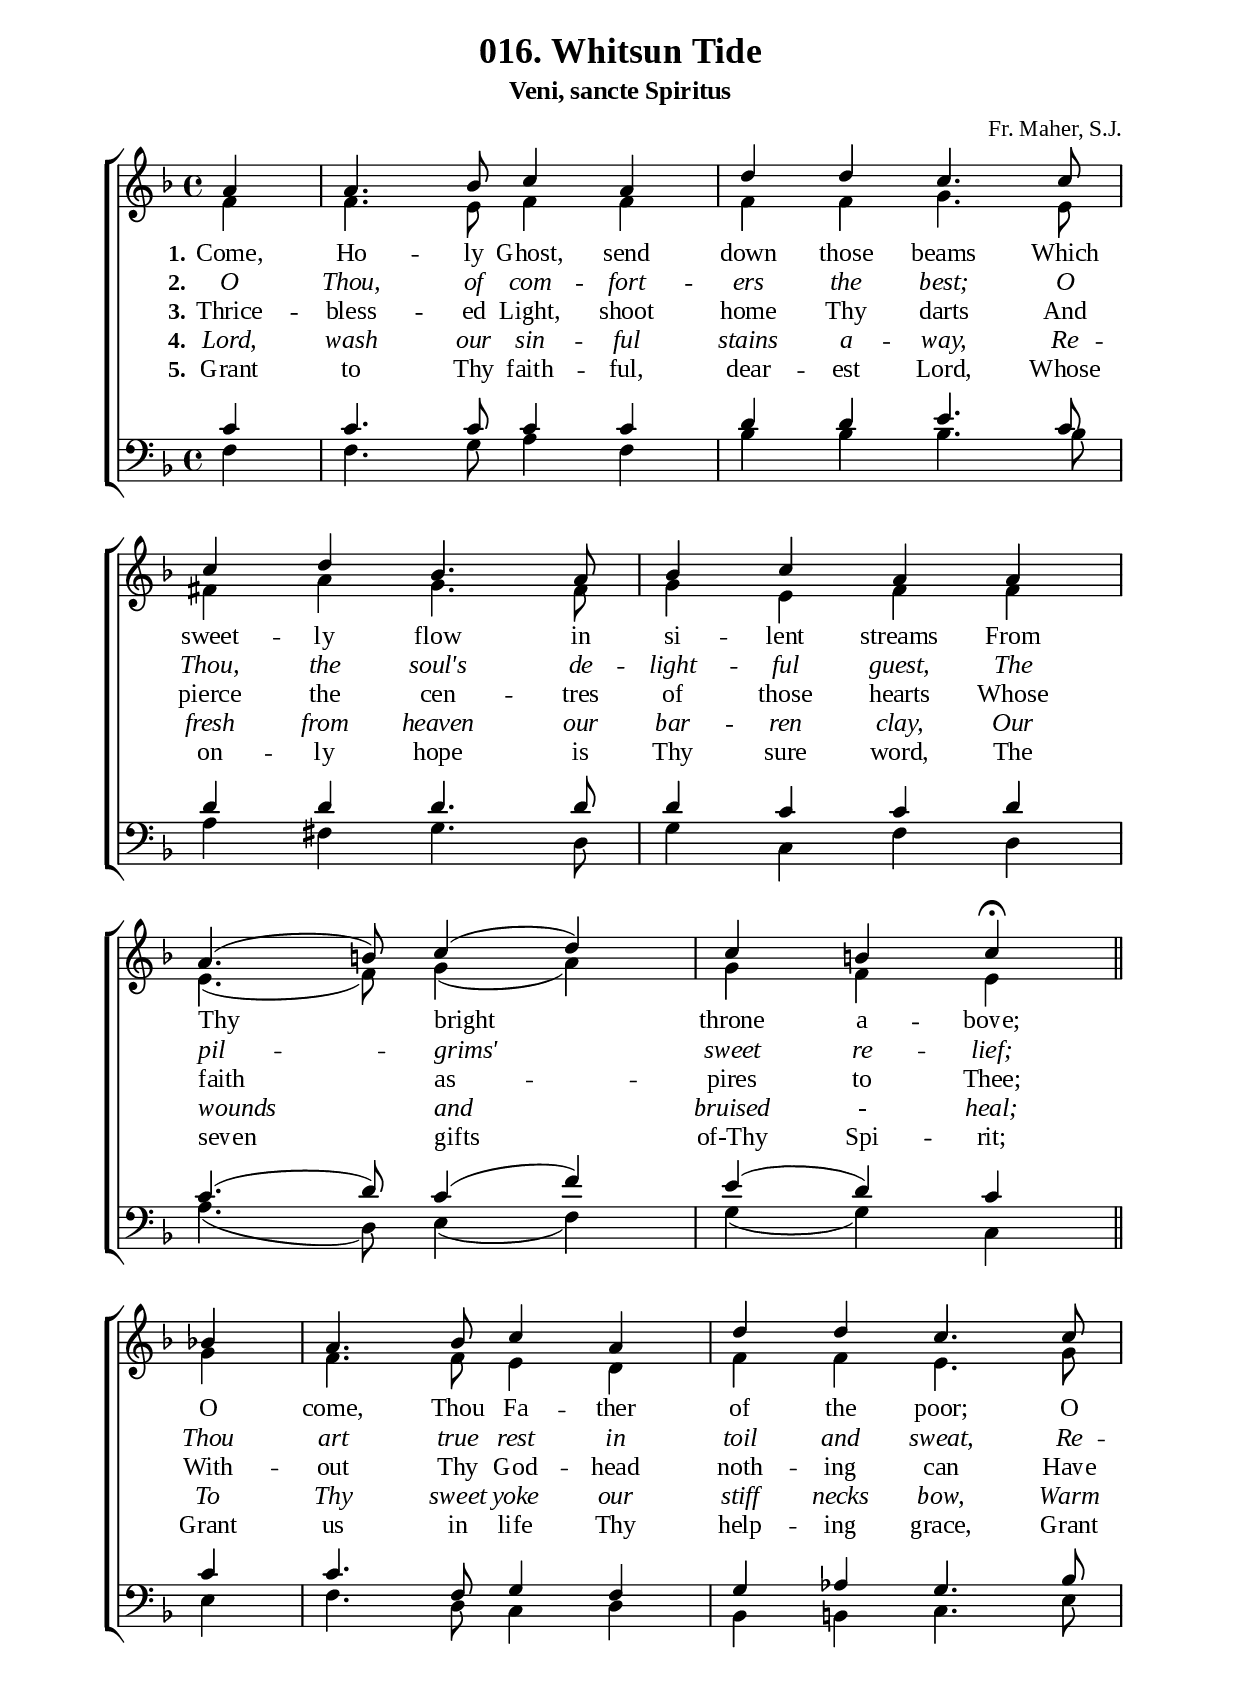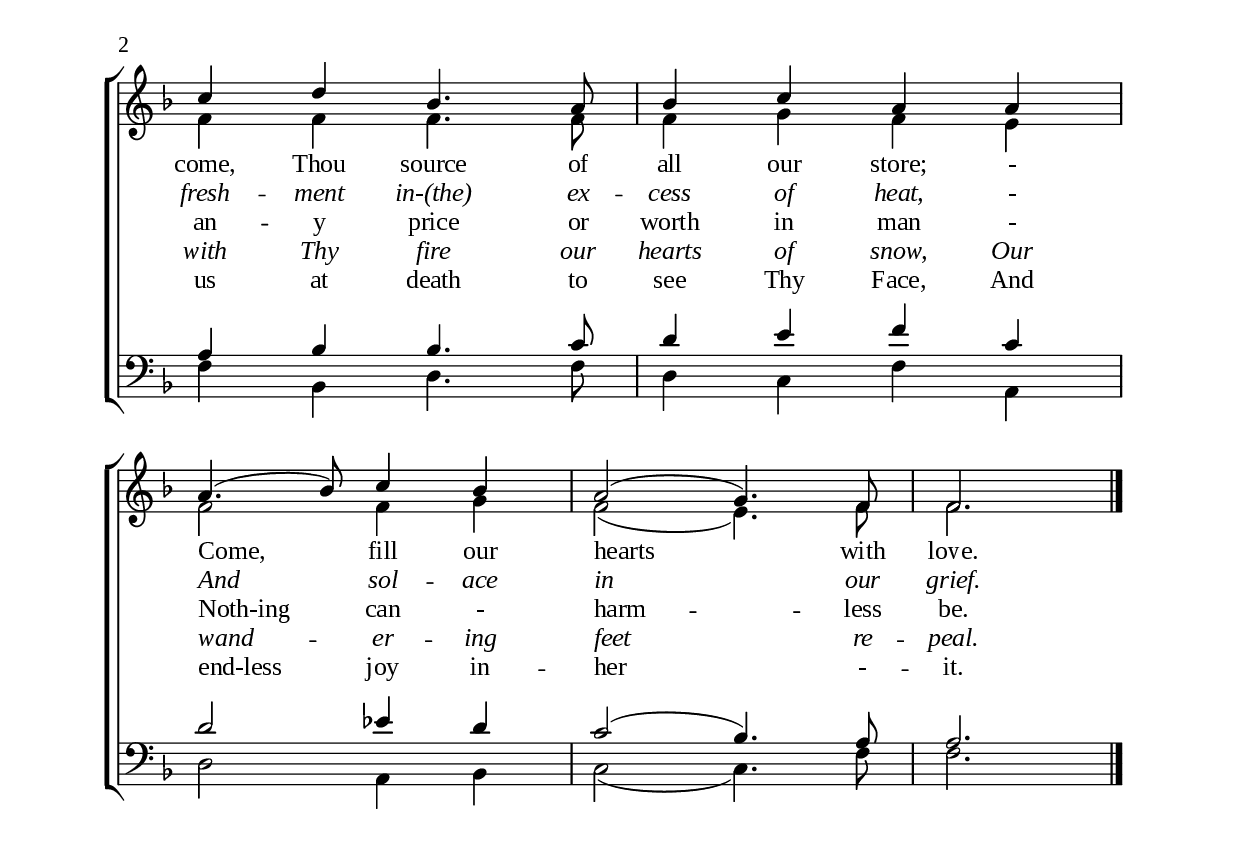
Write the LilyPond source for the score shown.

%%%%%%%%%%%%%%%%%%%%%%%%%%%%%
% CONTENTS OF THIS DOCUMENT
% 1. Common settings
% 2. Soprano verse music
% 3. Alto verse music
% 4. Tenor verse music
% 5. Basso verse music
% 6. Verse lyrics
% 7. Layout
%%%%%%%%%%%%%%%%%%%%%%%%%%%%%

%%%%%%%%%%%%%%%%%%%%%%%%%%%%%
% 1. Common settings
%%%%%%%%%%%%%%%%%%%%%%%%%%%%%
\version "2.18.2"

\header {
  title = "016. Whitsun Tide"
  subtitle = "Veni, sancte Spiritus"
  %poet = ""
  composer = "Fr. Maher, S.J."
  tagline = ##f
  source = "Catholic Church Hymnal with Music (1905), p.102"
  %site = ""
}

globalSettings= {
  \key f \major
  \time 4/4
  %\override Score.BarNumber.break-visibility = ##(#t #t #t)
  \override Score.BarNumber.break-visibility = ##(#f #f #f)
}

verseSettings = {
  \phrasingSlurDashed
}

\paper {
  #(set-paper-size "a4")
  top-margin = 15\mm
  bottom-marign = 15\mm
  left-margin = 20\mm
  right-margin = 20\mm
  indent = #0
  #(define fonts
	 (make-pango-font-tree "Liberation Serif"
	 		       "Liberation Serif"
			       "Liberation Serif"
			       (/ 20 20)))
}

printItalic = \with {
  \override LyricText.font-shape = #'italic
}

%%%%%%%%%%%%%%%%%%%%%%%%%%%%%
% 2. Soprano verse music
%%%%%%%%%%%%%%%%%%%%%%%%%%%%%
musicVerseSoprano = \relative c' {
\partial 4 a'4 |
  %{  1 %} a4. bes8 c4 a |
  %{	2 %} d d c4. c8 \break \bar "|"
  %{	3 %} c4 d bes4. a8 |
  %{	4 %} bes4 c a a \break \bar "|"
  %{	5 %} a4. (b8) c4 (d) |
  %{	6 %} c b c \fermata \break \bar "||" bes |
  %{	7 %} a4. bes8 c4 a |
  %{	8 %} d d c4. c8 \break \bar "|"
  %{	9 %} c4 d bes4. a8 |
  %{ 10%} bes4 c a a \break \bar "|"
  %{ 11%} a4. (bes8) c4 bes |
  %{ 12%} a2 (g4.) f8 |
  %{ 13%} f2. \bar "|."
}

%%%%%%%%%%%%%%%%%%%%%%%%%%%%%
% 3. Alto verse music
%%%%%%%%%%%%%%%%%%%%%%%%%%%%%
musicVerseAlto = \relative c' {
\partial 4 f4 |
  %{	1 %} f4. e8 f4 f |
  %{	2 %} f f g4. e8 |
  %{	3 %} fis4 a g4. fis8 |
  %{	4 %} g4 e f f |
  %{	5 %} e4. (f8) g4 (a) |
  %{	6 %} g f e g |
  %{	7 %} f4. f8 e4 d |
  %{	8 %} f f e4. g8 |
  %{	9 %} f4 f f4. f8 |
  %{ 10%} f4 g f e |
  %{ 11%} f2 f4 g |
  %{ 12%} f2 (e4.) f8 |
  %{ 13%} f2.
}

%%%%%%%%%%%%%%%%%%%%%%%%%%%%%
% 4. Tenor verse music
%%%%%%%%%%%%%%%%%%%%%%%%%%%%%
musicVerseTenor = \relative c' {
\partial 4 c4 |
  %{	1 %} c4. c8 c4 c |
  %{	2 %} d d e4. c8 |
  %{	3 %} d4 d d4. d8 |
  %{	4 %} d4 c c d |
  %{	5 %} c4. (d8) c4 (f) |
  %{	6 %} e4 (d) c c |
  %{	7 %} c4. f,8 g4 f |
  %{	8 %} g aes g4. bes8 |
  %{	9 %} a4 bes bes4. c8 |
  %{ 10%} d4 e f c |
  %{ 11%} d2 ees4 d |
  %{ 12%} c2 (bes4.) a8 |
  %{ 13%} a2.
}

%%%%%%%%%%%%%%%%%%%%%%%%%%%%%
% 5. Basso verse music
%%%%%%%%%%%%%%%%%%%%%%%%%%%%%
musicVerseBasso = \relative c {
\partial 4 f4 |
  %{	1 %} f4. g8 a4 f |
  %{	2 %} bes bes bes4. bes8 |
  %{	3 %} a4 fis g4. d8 |
  %{	4 %} g4 c, f d |
  %{	5 %} a'4. (d,8) e4 (f) |
  %{	6 %} g (g) c, e |
  %{	7 %} f4. d8 c4 d |
  %{	8 %} bes b c4. e8 |
  %{	9 %} f4 bes, d4. f8 |
  %{ 10%} d4 c f a, |
  %{ 11%} d2 a4 bes |
  %{ 12%} c2 (c4.) f8 |
  %{ 13%} f2.
}

%%%%%%%%%%%%%%%%%%%%%%%%%%%%%
% 6. Verse lyrics
%%%%%%%%%%%%%%%%%%%%%%%%%%%%%
lyricVerseOne = \lyricmode {
  \set stanza = #"1."
  Come, Ho -- ly Ghost, send down those beams
  Which sweet -- ly flow in si -- lent streams
  From Thy bright throne a -- bove;
  O come, Thou Fa -- ther of the poor;
  O come, Thou source of all our store; -
  Come, fill our hearts with love.
}

lyricVerseTwo = \lyricmode {
  \set stanza = #"2."
  O Thou, of com -- fort -- ers the best;
  O Thou, the soul's de -- light -- ful guest,
  The pil -- grims' sweet re -- lief;
  Thou art true rest in toil and sweat,
  Re -- fresh -- ment in-(the) ex -- cess of heat, -
  And sol -- ace in our grief.

}

lyricVerseThree = \lyricmode {
  \set stanza = #"3."
  Thrice -- bless -- ed Light, shoot home Thy darts
  And pierce the cen -- tres of those hearts
  Whose faith as -- pires to Thee;
  With -- out Thy God -- head noth -- ing can
  Have an -- y price or worth in man - 
  Noth-ing can - harm -- less be.
}

lyricVerseFour = \lyricmode {
  \set stanza = #"4."
  Lord, wash our sin -- ful stains a -- way,
  Re -- fresh from heaven our bar -- ren clay,
  Our wounds and bruised - heal;
  To Thy sweet yoke our stiff necks bow,
  Warm with Thy fire our hearts of snow,
  Our wand -- er -- ing feet re -- peal.
}

lyricVerseFive = \lyricmode {
  \set stanza = #"5."
  Grant to Thy faith -- ful, dear -- est Lord,
  Whose on -- ly hope is Thy sure word,
  The seven gifts of-Thy Spi -- rit;
  Grant us in life Thy help -- ing grace,
  Grant us at death to see Thy Face,
  And end-less joy in -- her - -- it.
}

%%%%%%%%%%%%%%%%%%%%%%%%%%%%%
% 7. Layout
%%%%%%%%%%%%%%%%%%%%%%%%%%%%%
\score {
    \new ChoirStaff <<
      \new Staff <<
        \clef "treble"
        \new Voice = "soprano" {
          \voiceOne \globalSettings \verseSettings \stemUp \slurUp \musicVerseSoprano
        }
        \new Voice = "alto" {
          \voiceTwo \globalSettings \verseSettings \stemDown \slurDown \musicVerseAlto
        }
      >>
      \new Lyrics \lyricsto soprano \lyricVerseOne
      \new Lyrics \printItalic \lyricsto soprano \lyricVerseTwo
      \new Lyrics \lyricsto soprano \lyricVerseThree
      \new Lyrics \printItalic \lyricsto soprano \lyricVerseFour
      \new Lyrics \lyricsto soprano \lyricVerseFive
      \new Staff <<
        \clef "bass"
        \new Voice = "tenor" {
          \voiceOne \globalSettings \verseSettings \stemUp \slurUp \musicVerseTenor
        }
        \new Voice = "basso" {
          \voiceTwo \globalSettings \verseSettings \stemDown \slurDown \musicVerseBasso
        }
      >>
    >>
}

